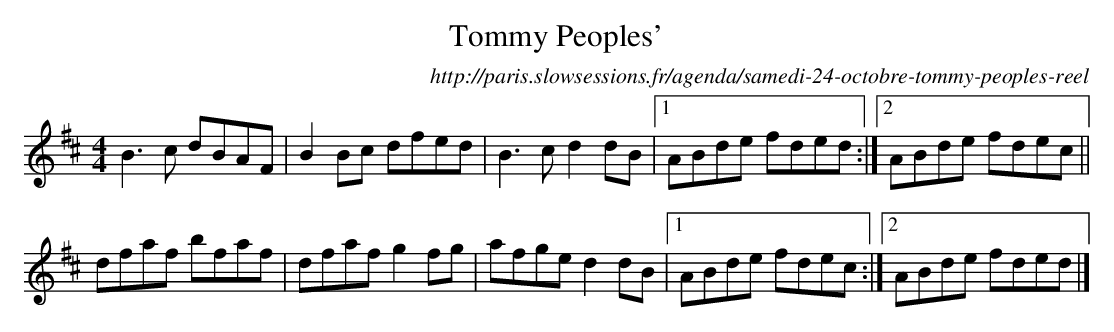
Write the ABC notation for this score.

X:1
T: Tommy Peoples'
O:http://paris.slowsessions.fr/agenda/samedi-24-octobre-tommy-peoples-reel
M: 4/4
L: 1/8
K: Dmaj
B3c dBAF|B2Bc dfed|B3c d2dB|1 ABde fded:|2 ABde fdec||
dfaf bfaf|dfaf g2fg|afge d2dB|1ABde fdec:|2 ABde fded|]
